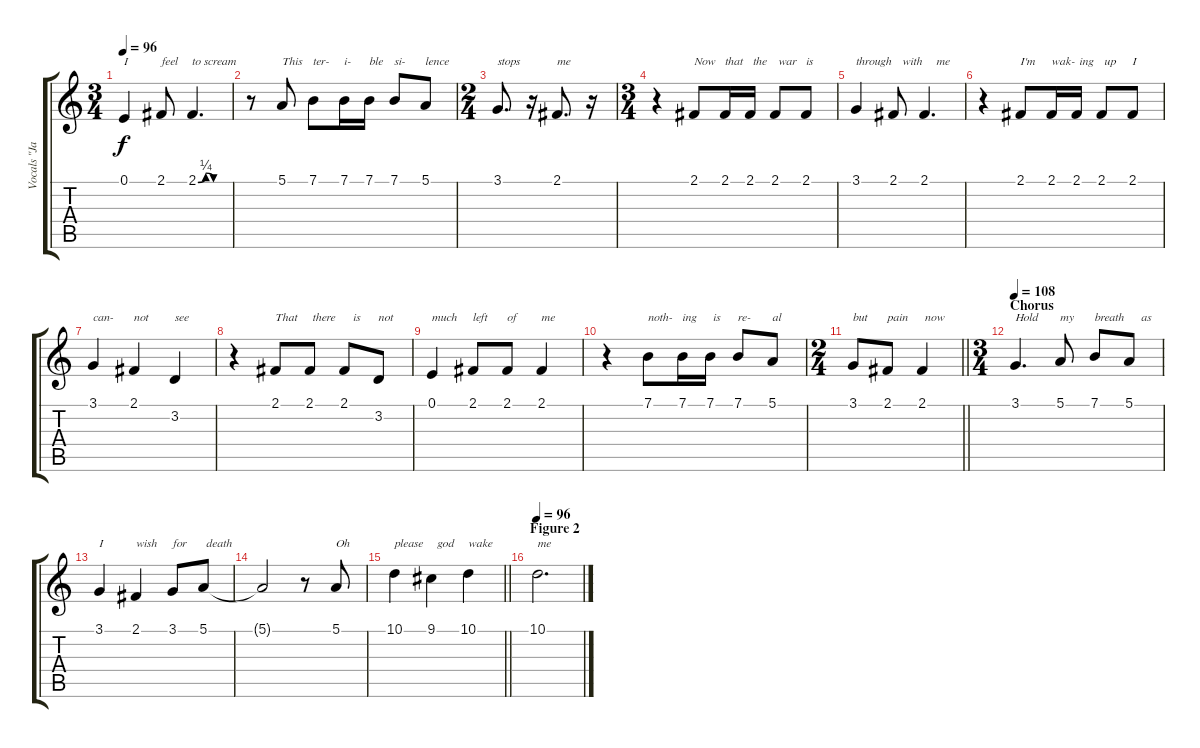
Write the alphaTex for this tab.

\track ("Vocals \"James Hetfield\"" "Vocals \"Ja") {instrument bassoon}
\staff {score tabs}
\tuning (E4 B3 G3 D3 A2 E2) {hide}
\ts (3 4)
\tempo 96
\clef g2
\ks c
0.1.4{txt "I" dy f} 2.1.8{txt "feel"} 2.1{be (custom 0 0 15 1 30 0 60 0)}.4{d txt "to scream"} |
r.8 5.1.8{txt "This"} 7.1.8{txt "ter-"} 7.1.16{txt "i-"} 7.1.16{txt "ble"} 7.1.8{txt "si-"} 5.1.8{txt "lence"} |
\ts (2 4)
3.1.8{d txt "stops"} r.16 2.1.8{d txt "me"} r.16 |
\ts (3 4)
r.4 2.1.8{txt "Now"} 2.1.16{txt "that"} 2.1.16{txt " the"} 2.1.8{txt " war"} 2.1.8{txt "is"} |
3.1.4{txt "through"} 2.1.8{txt "   with"} 2.1.4{d txt "    me"} |
r.4 2.1.8{txt "I'm"} 2.1.16{txt "wak-"} 2.1.16{txt " ing"} 2.1.8{txt " up"} 2.1.8{txt "I"} |
3.1.4{txt "can-"} 2.1.4{txt "not"} 3.2.4{txt "see"} |
r.4 2.1.8{txt "That"} 2.1.8{txt " there"} 2.1.8{txt "   is"} 3.2.8{txt "not"} |
0.1.4{txt "much"} 2.1.8{txt "left"} 2.1.8{txt "of "} 2.1.4{txt "me"} |
r.4 7.1.8{txt "noth-"} 7.1.16{txt "ing"} 7.1.16{txt " is"} 7.1.8{txt "re-"} 5.1.8{txt "al"} |
\ts (2 4)
\barLineRight lightlight
3.1.8{txt "but"} 2.1.8{txt "pain"} 2.1.4{txt " now"} |
\ts (3 4)
\section ("" "Chorus")
\tempo 108
3.1.4{d txt "Hold"} 5.1.8{txt "my"} 7.1.8{txt "breath"} 5.1.8{txt "    as"} |
3.1.4{txt "I"} 2.1.4{txt "wish"} 3.1.8{txt "for"} 5.1.8{txt " death"} |
5.1{t}.2 r.8 5.1.8{txt "Oh"} |
\barLineRight lightlight
10.1.4{txt "please"} 9.1.4{txt "  god"} 10.1.4{txt "wake"} |
\section ("" "Figure 2")
\tempo 96
10.1.2{d txt "me" volume 8}
